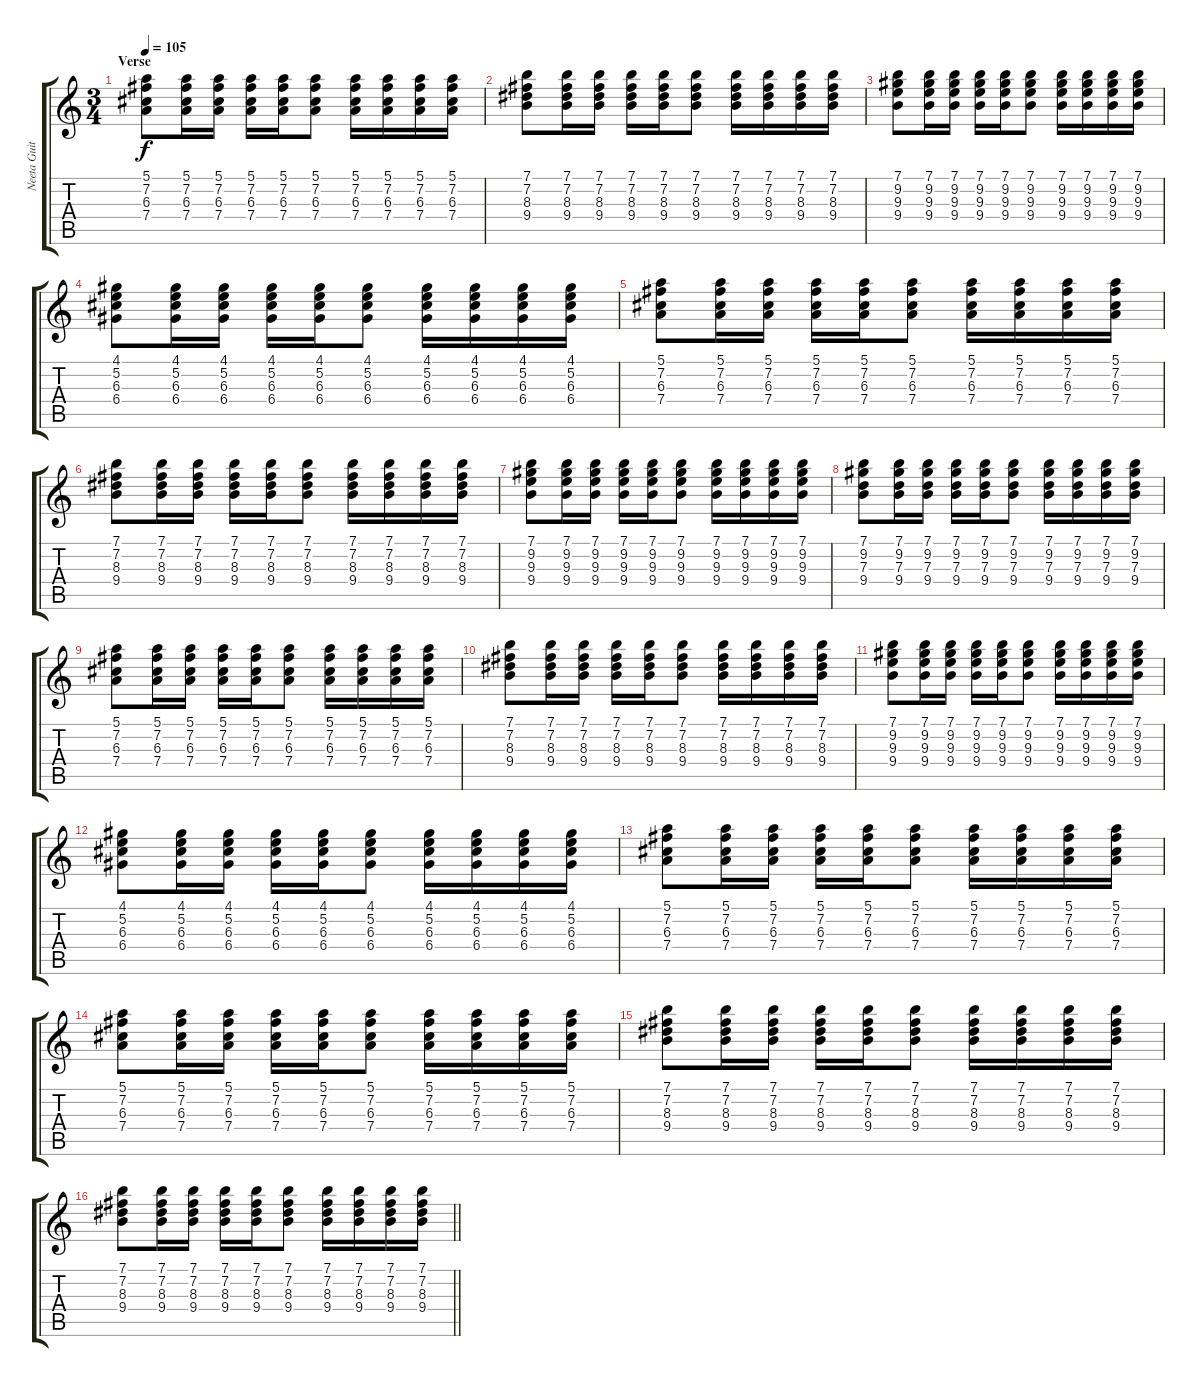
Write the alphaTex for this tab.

\track ("Neeta Guitar" "Neeta Guit") {instrument acousticguitarsteel}
\staff {score tabs}
\tuning (E4 B3 G3 D3 A2 E2) {hide}
\ts (3 4)
\section ("" "Verse")
\tempo 105
\clef g2
\ks c
(5.1 7.2 6.3 7.4).8{dy f} (5.1 7.2 6.3 7.4).16 (5.1 7.2 6.3 7.4).16 (5.1 7.2 6.3 7.4).16 (5.1 7.2 6.3 7.4).16 (5.1 7.2 6.3 7.4).8 (5.1 7.2 6.3 7.4).16 (5.1 7.2 6.3 7.4).16 (5.1 7.2 6.3 7.4).16 (5.1 7.2 6.3 7.4).16 |
(7.1 7.2 8.3 9.4).8 (7.1 7.2 8.3 9.4).16 (7.1 7.2 8.3 9.4).16 (7.1 7.2 8.3 9.4).16 (7.1 7.2 8.3 9.4).16 (7.1 7.2 8.3 9.4).8 (7.1 7.2 8.3 9.4).16 (7.1 7.2 8.3 9.4).16 (7.1 7.2 8.3 9.4).16 (7.1 7.2 8.3 9.4).16 |
(7.1 9.2 9.3 9.4).8 (7.1 9.2 9.3 9.4).16 (7.1 9.2 9.3 9.4).16 (7.1 9.2 9.3 9.4).16 (7.1 9.2 9.3 9.4).16 (7.1 9.2 9.3 9.4).8 (7.1 9.2 9.3 9.4).16 (7.1 9.2 9.3 9.4).16 (7.1 9.2 9.3 9.4).16 (7.1 9.2 9.3 9.4).16 |
(4.1 5.2 6.3 6.4).8 (4.1 5.2 6.3 6.4).16 (4.1 5.2 6.3 6.4).16 (4.1 5.2 6.3 6.4).16 (4.1 5.2 6.3 6.4).16 (4.1 5.2 6.3 6.4).8 (4.1 5.2 6.3 6.4).16 (4.1 5.2 6.3 6.4).16 (4.1 5.2 6.3 6.4).16 (4.1 5.2 6.3 6.4).16 |
(5.1 7.2 6.3 7.4).8 (5.1 7.2 6.3 7.4).16 (5.1 7.2 6.3 7.4).16 (5.1 7.2 6.3 7.4).16 (5.1 7.2 6.3 7.4).16 (5.1 7.2 6.3 7.4).8 (5.1 7.2 6.3 7.4).16 (5.1 7.2 6.3 7.4).16 (5.1 7.2 6.3 7.4).16 (5.1 7.2 6.3 7.4).16 |
(7.1 7.2 8.3 9.4).8 (7.1 7.2 8.3 9.4).16 (7.1 7.2 8.3 9.4).16 (7.1 7.2 8.3 9.4).16 (7.1 7.2 8.3 9.4).16 (7.1 7.2 8.3 9.4).8 (7.1 7.2 8.3 9.4).16 (7.1 7.2 8.3 9.4).16 (7.1 7.2 8.3 9.4).16 (7.1 7.2 8.3 9.4).16 |
(7.1 9.2 9.3 9.4).8 (7.1 9.2 9.3 9.4).16 (7.1 9.2 9.3 9.4).16 (7.1 9.2 9.3 9.4).16 (7.1 9.2 9.3 9.4).16 (7.1 9.2 9.3 9.4).8 (7.1 9.2 9.3 9.4).16 (7.1 9.2 9.3 9.4).16 (7.1 9.2 9.3 9.4).16 (7.1 9.2 9.3 9.4).16 |
(7.1 9.2 7.3 9.4).8 (7.1 9.2 7.3 9.4).16 (7.1 9.2 7.3 9.4).16 (7.1 9.2 7.3 9.4).16 (7.1 9.2 7.3 9.4).16 (7.1 9.2 7.3 9.4).8 (7.1 9.2 7.3 9.4).16 (7.1 9.2 7.3 9.4).16 (7.1 9.2 7.3 9.4).16 (7.1 9.2 7.3 9.4).16 |
(5.1 7.2 6.3 7.4).8 (5.1 7.2 6.3 7.4).16 (5.1 7.2 6.3 7.4).16 (5.1 7.2 6.3 7.4).16 (5.1 7.2 6.3 7.4).16 (5.1 7.2 6.3 7.4).8 (5.1 7.2 6.3 7.4).16 (5.1 7.2 6.3 7.4).16 (5.1 7.2 6.3 7.4).16 (5.1 7.2 6.3 7.4).16 |
(7.1 7.2 8.3 9.4).8 (7.1 7.2 8.3 9.4).16 (7.1 7.2 8.3 9.4).16 (7.1 7.2 8.3 9.4).16 (7.1 7.2 8.3 9.4).16 (7.1 7.2 8.3 9.4).8 (7.1 7.2 8.3 9.4).16 (7.1 7.2 8.3 9.4).16 (7.1 7.2 8.3 9.4).16 (7.1 7.2 8.3 9.4).16 |
(7.1 9.2 9.3 9.4).8 (7.1 9.2 9.3 9.4).16 (7.1 9.2 9.3 9.4).16 (7.1 9.2 9.3 9.4).16 (7.1 9.2 9.3 9.4).16 (7.1 9.2 9.3 9.4).8 (7.1 9.2 9.3 9.4).16 (7.1 9.2 9.3 9.4).16 (7.1 9.2 9.3 9.4).16 (7.1 9.2 9.3 9.4).16 |
(4.1 5.2 6.3 6.4).8 (4.1 5.2 6.3 6.4).16 (4.1 5.2 6.3 6.4).16 (4.1 5.2 6.3 6.4).16 (4.1 5.2 6.3 6.4).16 (4.1 5.2 6.3 6.4).8 (4.1 5.2 6.3 6.4).16 (4.1 5.2 6.3 6.4).16 (4.1 5.2 6.3 6.4).16 (4.1 5.2 6.3 6.4).16 |
(5.1 7.2 6.3 7.4).8 (5.1 7.2 6.3 7.4).16 (5.1 7.2 6.3 7.4).16 (5.1 7.2 6.3 7.4).16 (5.1 7.2 6.3 7.4).16 (5.1 7.2 6.3 7.4).8 (5.1 7.2 6.3 7.4).16 (5.1 7.2 6.3 7.4).16 (5.1 7.2 6.3 7.4).16 (5.1 7.2 6.3 7.4).16 |
(5.1 7.2 6.3 7.4).8 (5.1 7.2 6.3 7.4).16 (5.1 7.2 6.3 7.4).16 (5.1 7.2 6.3 7.4).16 (5.1 7.2 6.3 7.4).16 (5.1 7.2 6.3 7.4).8 (5.1 7.2 6.3 7.4).16 (5.1 7.2 6.3 7.4).16 (5.1 7.2 6.3 7.4).16 (5.1 7.2 6.3 7.4).16 |
(7.1 7.2 8.3 9.4).8 (7.1 7.2 8.3 9.4).16 (7.1 7.2 8.3 9.4).16 (7.1 7.2 8.3 9.4).16 (7.1 7.2 8.3 9.4).16 (7.1 7.2 8.3 9.4).8 (7.1 7.2 8.3 9.4).16 (7.1 7.2 8.3 9.4).16 (7.1 7.2 8.3 9.4).16 (7.1 7.2 8.3 9.4).16 |
\barLineRight lightlight
(7.1 7.2 8.3 9.4).8 (7.1 7.2 8.3 9.4).16 (7.1 7.2 8.3 9.4).16 (7.1 7.2 8.3 9.4).16 (7.1 7.2 8.3 9.4).16 (7.1 7.2 8.3 9.4).8 (7.1 7.2 8.3 9.4).16 (7.1 7.2 8.3 9.4).16 (7.1 7.2 8.3 9.4).16 (7.1 7.2 8.3 9.4).16
